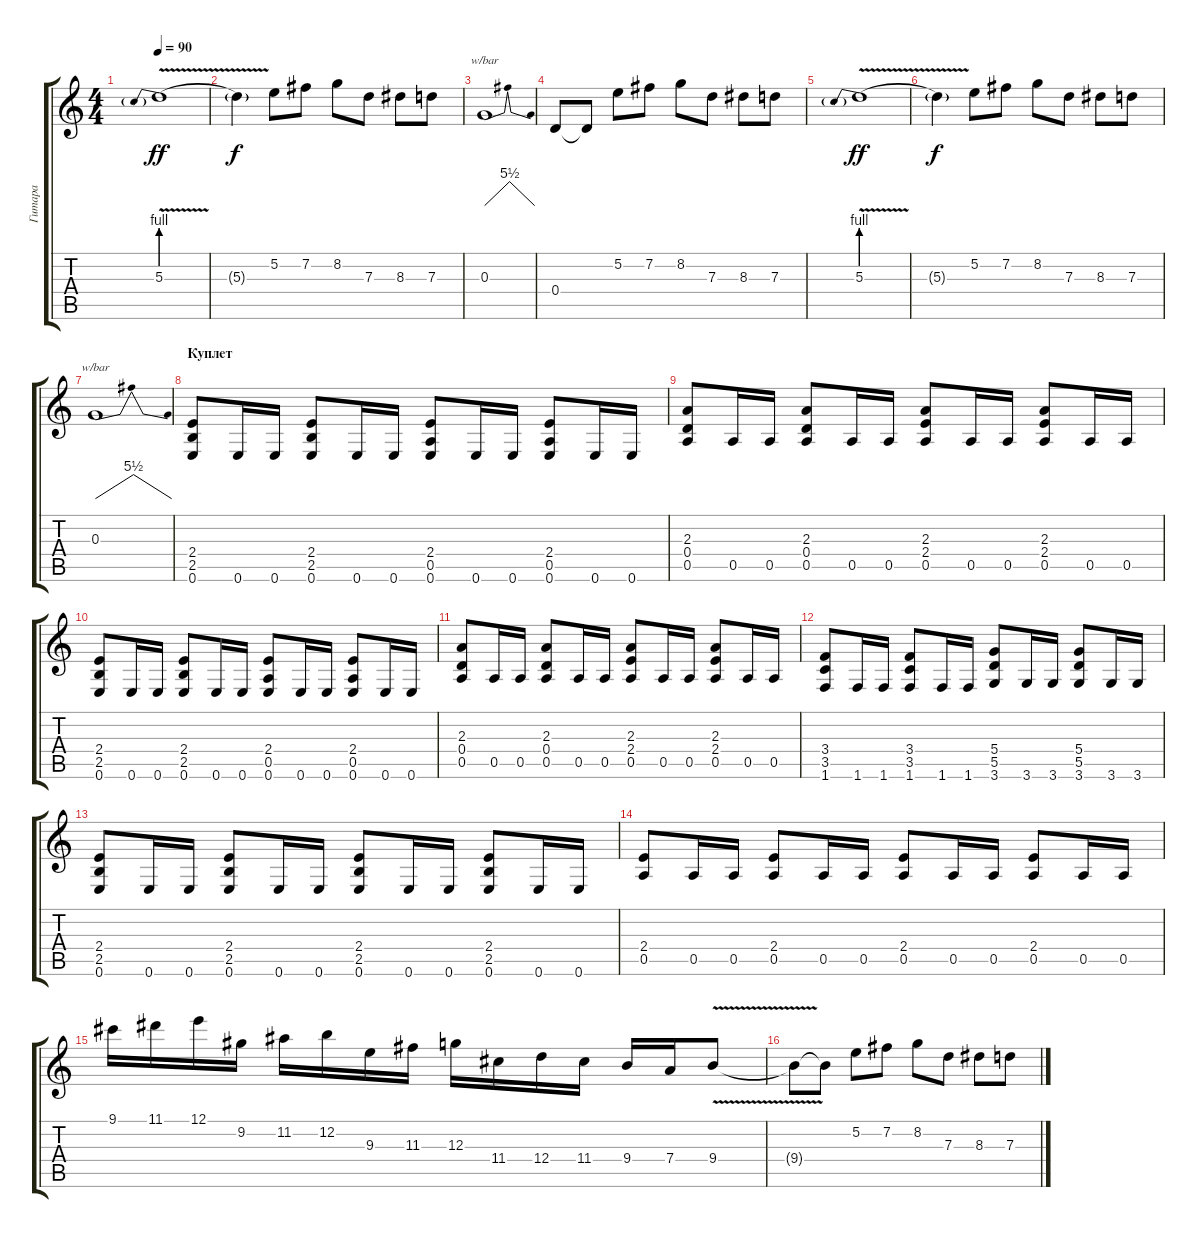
\track ("Гитара" "Гитара") {instrument overdrivenguitar}
\staff {score tabs}
\tuning (E4 B3 G3 D3 A2 E2) {hide}
\ts (4 4)
\tempo 90
\clef g2
\ks c
5.3{be (prebend 0 4 60 4) v}.1{dy ff} |
5.3{t}.4{dy f} 5.2.8 7.2.8 8.2.8 7.3.8 8.3.8 7.3.8 |
0.3.1{tbe (dip default 0 0 30 22 60 0)} |
0.4.8 0.4{t}.8 5.2.8 7.2.8 8.2.8 7.3.8 8.3.8 7.3.8 |
5.3{be (prebend 0 4 60 4) v}.1{dy ff} |
5.3{t}.4{dy f} 5.2.8 7.2.8 8.2.8 7.3.8 8.3.8 7.3.8 |
0.3.1{tbe (dip default 0 0 30 22 60 0)} |
\section ("" "Куплет")
(2.4 2.5 0.6).8 0.6.16 0.6.16 (2.4 2.5 0.6).8 0.6.16 0.6.16 (2.4 0.5 0.6).8 0.6.16 0.6.16 (2.4 0.5 0.6).8 0.6.16 0.6.16 |
(2.3 0.4 0.5).8 0.5.16 0.5.16 (2.3 0.4 0.5).8 0.5.16 0.5.16 (2.3 2.4 0.5).8 0.5.16 0.5.16 (2.3 2.4 0.5).8 0.5.16 0.5.16 |
(2.4 2.5 0.6).8 0.6.16 0.6.16 (2.4 2.5 0.6).8 0.6.16 0.6.16 (2.4 0.5 0.6).8 0.6.16 0.6.16 (2.4 0.5 0.6).8 0.6.16 0.6.16 |
(2.3 0.4 0.5).8 0.5.16 0.5.16 (2.3 0.4 0.5).8 0.5.16 0.5.16 (2.3 2.4 0.5).8 0.5.16 0.5.16 (2.3 2.4 0.5).8 0.5.16 0.5.16 |
(3.4 3.5 1.6).8 1.6.16 1.6.16 (3.4 3.5 1.6).8 1.6.16 1.6.16 (5.4 5.5 3.6).8 3.6.16 3.6.16 (5.4 5.5 3.6).8 3.6.16 3.6.16 |
(2.4 2.5 0.6).8 0.6.16 0.6.16 (2.4 2.5 0.6).8 0.6.16 0.6.16 (2.4 2.5 0.6).8 0.6.16 0.6.16 (2.4 2.5 0.6).8 0.6.16 0.6.16 |
(2.4 0.5).8{volume 16} 0.5.16 0.5.16 (2.4 0.5).8 0.5.16 0.5.16 (2.4 0.5).8 0.5.16 0.5.16 (2.4 0.5).8 0.5.16 0.5.16{volume 11} |
9.1.16 11.1.16 12.1.16 9.2.16 11.2.16 12.2.16 9.3.16 11.3.16 12.3.16 11.4.16 12.4.16 11.4.16 9.4.16 7.4.16 9.4{v}.8 |
9.4{t}.8 9.4{t}.8 5.2.8 7.2.8 8.2.8 7.3.8 8.3.8 7.3.8
